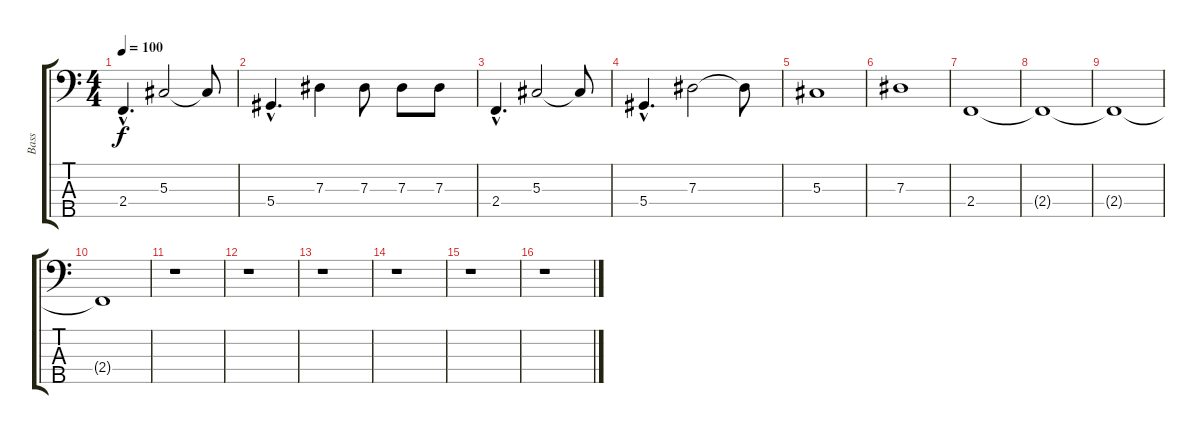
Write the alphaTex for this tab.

\track ("Bass" "Bass") {instrument electricbassfinger}
\staff {score tabs}
\tuning (Gb2 Db2 Ab1 Eb1 Bb0) {hide}
\ts (4 4)
\tempo 100
\clef f4
\ks c
2.4{hac}.4{d dy f} 5.3.2 5.3{t}.8 |
5.4{hac}.4{d} 7.3.4 7.3.8 7.3.8 7.3.8 |
2.4{hac}.4{d} 5.3.2 5.3{t}.8 |
5.4{hac}.4{d} 7.3.2 7.3{t}.8 |
5.3.1 |
7.3.1 |
2.4.1 |
2.4{t}.1 |
2.4{t}.1 |
2.4{t}.1 |
r.1 |
r.1 |
r.1 |
r.1 |
r.1 |
r.1
